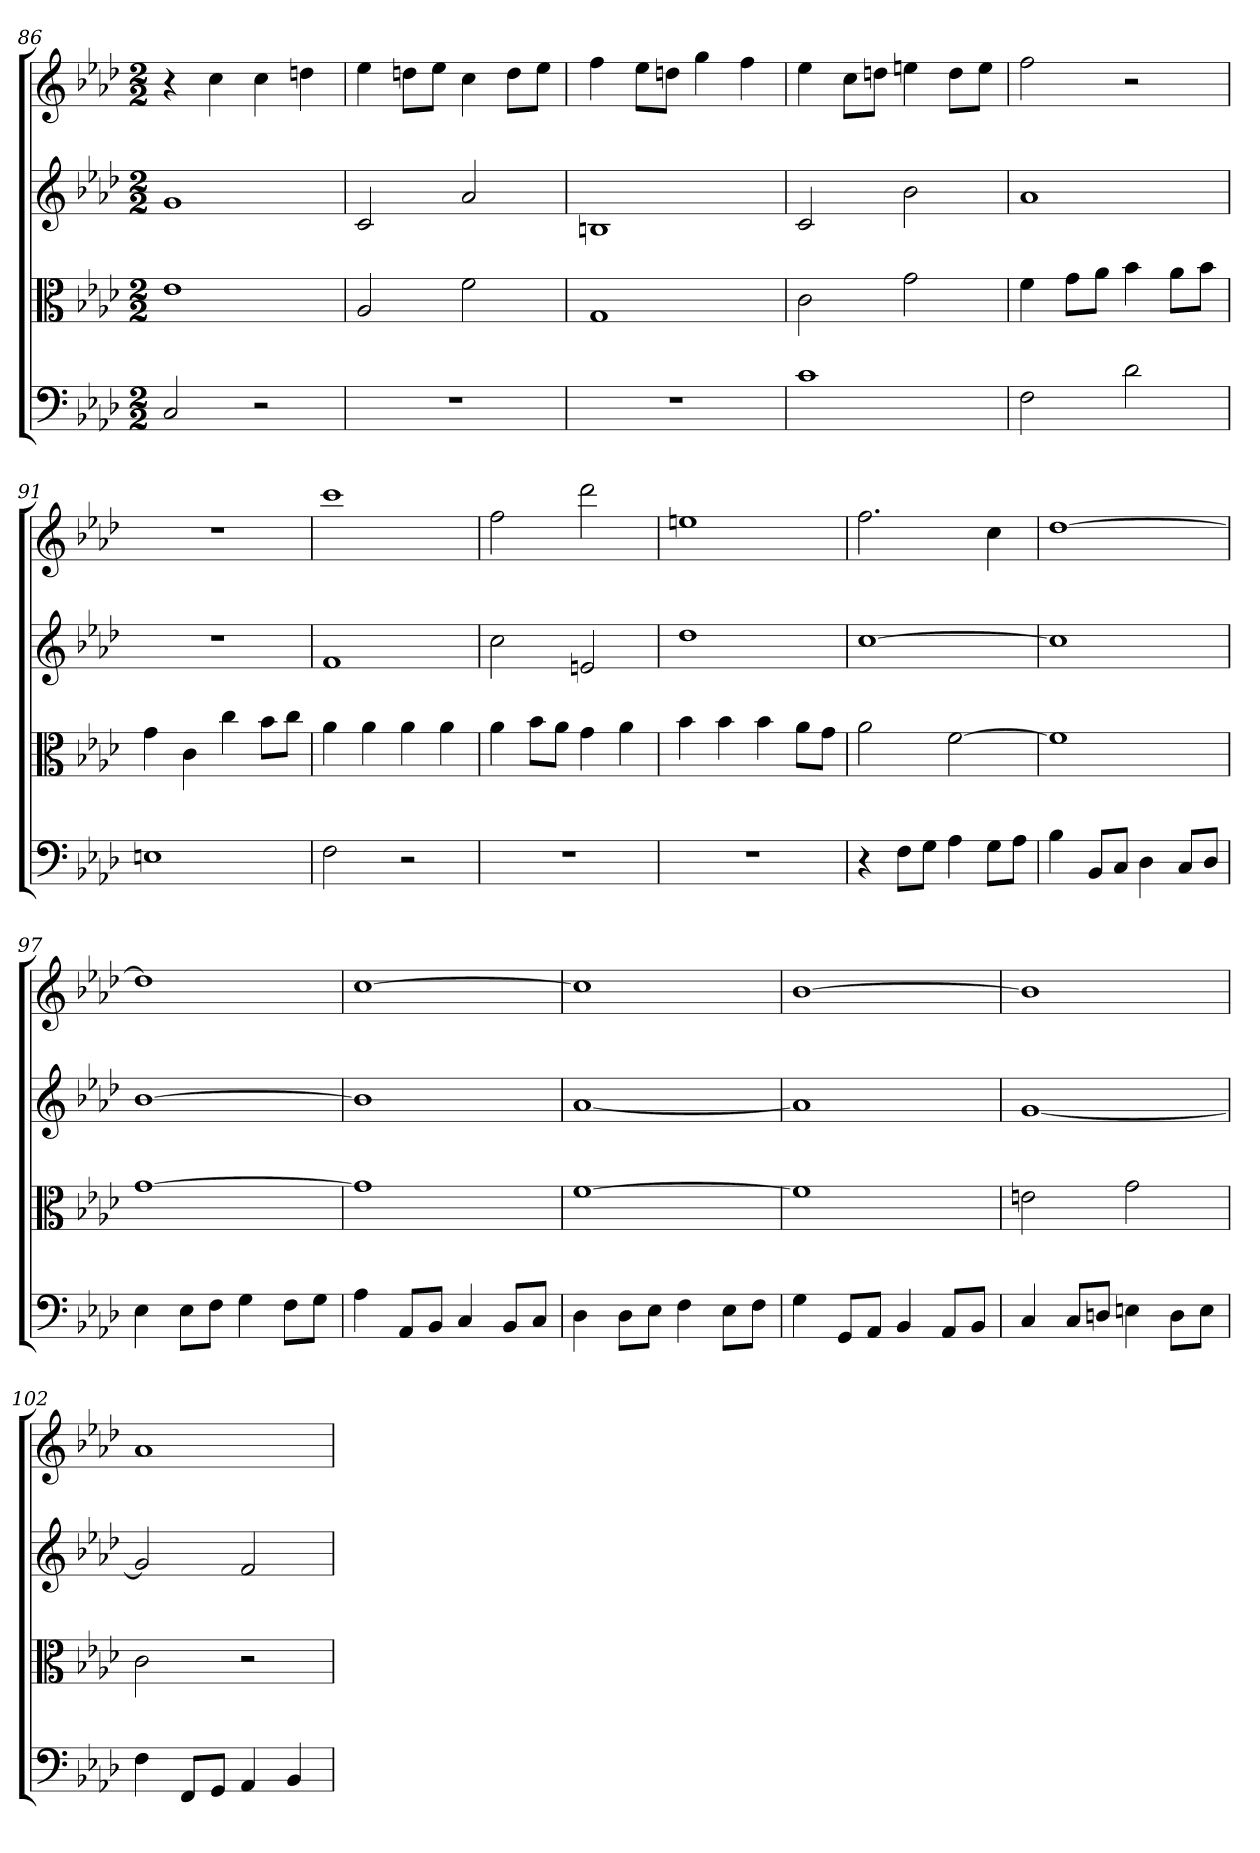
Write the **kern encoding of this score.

**kern	**kern	**kern	**kern
*part4	*part3	*part2	*part1
*staff4	*staff3	*staff2	*staff1
*clefF4	*clefC3	*	*
*k[b-e-a-d-]	*k[b-e-a-d-]	*k[b-e-a-d-]	*k[b-e-a-d-]
*f:	*f:	*f:	*f:
*M2/2	*M2/2	*M2/2	*M2/2
=86	=86	=86	=86
2C	1e-	1g	4r
.	.	.	4cc
2r	.	.	4cc
.	.	.	4ddn
=87	=87	=87	=87
1r	2A-	2c	4ee-
.	.	.	8ddnL
.	.	.	8ee-J
.	2f	2a-	4cc
.	.	.	8ddL
.	.	.	8ee-J
=88	=88	=88	=88
1r	1G	1Bn	4ff
.	.	.	8ee-L
.	.	.	8ddnJ
.	.	.	4gg
.	.	.	4ff
=89	=89	=89	=89
1c	2c	2c	4ee-
.	.	.	8ccL
.	.	.	8ddnJ
.	2g	2b-	4een
.	.	.	8ddL
.	.	.	8eeJ
=90	=90	=90	=90
2F	4f	1a-	2ff
.	8g\L	.	.
.	8a-\J	.	.
2d-	4b-	.	2r
.	8a-\L	.	.
.	8b-\J	.	.
=91	=91	=91	=91
1En	4g	1r	1r
.	4c	.	.
.	4cc	.	.
.	8b-\L	.	.
.	8cc\J	.	.
=92	=92	=92	=92
2F	4a-	1f	1ccc
.	4a-	.	.
2r	4a-	.	.
.	4a-	.	.
=93	=93	=93	=93
1r	4a-	2cc	2ff
.	8b-\L	.	.
.	8a-\J	.	.
.	4g	2en	2ddd-
.	4a-	.	.
=94	=94	=94	=94
1r	4b-	1dd-	1een
.	4b-	.	.
.	4b-	.	.
.	8a-\L	.	.
.	8g\J	.	.
=95	=95	=95	=95
4r	2a-	[1cc	2.ff
8F\L	.	.	.
8G\J	.	.	.
4A-	[2f	.	.
8G\L	.	.	4cc
8A-\J	.	.	.
=96	=96	=96	=96
4B-	1f]	1cc]	[1dd-
8BB-/L	.	.	.
8C/J	.	.	.
4D-	.	.	.
8C/L	.	.	.
8D-/J	.	.	.
=97	=97	=97	=97
4E-	[1g	[1b-	1dd-]
8E-\L	.	.	.
8F\J	.	.	.
4G	.	.	.
8F\L	.	.	.
8G\J	.	.	.
=98	=98	=98	=98
4A-	1g]	1b-]	[1cc
8AA-/L	.	.	.
8BB-/J	.	.	.
4C	.	.	.
8BB-/L	.	.	.
8C/J	.	.	.
=99	=99	=99	=99
4D-	[1f	[1a-	1cc]
8D-\L	.	.	.
8E-\J	.	.	.
4F	.	.	.
8E-\L	.	.	.
8F\J	.	.	.
=100	=100	=100	=100
4G	1f]	1a-]	[1b-
8GG/L	.	.	.
8AA-/J	.	.	.
4BB-	.	.	.
8AA-/L	.	.	.
8BB-/J	.	.	.
=101	=101	=101	=101
4C	2en	[1g	1b-]
8C/L	.	.	.
8Dn/J	.	.	.
4En	2g	.	.
8D\L	.	.	.
8E\J	.	.	.
=102	=102	=102	=102
4F	2c	2g]	1a-
8FF/L	.	.	.
8GG/J	.	.	.
4AA-	2r	2f	.
4BB-	.	.	.
=	=	=	=
*-	*-	*-	*-
